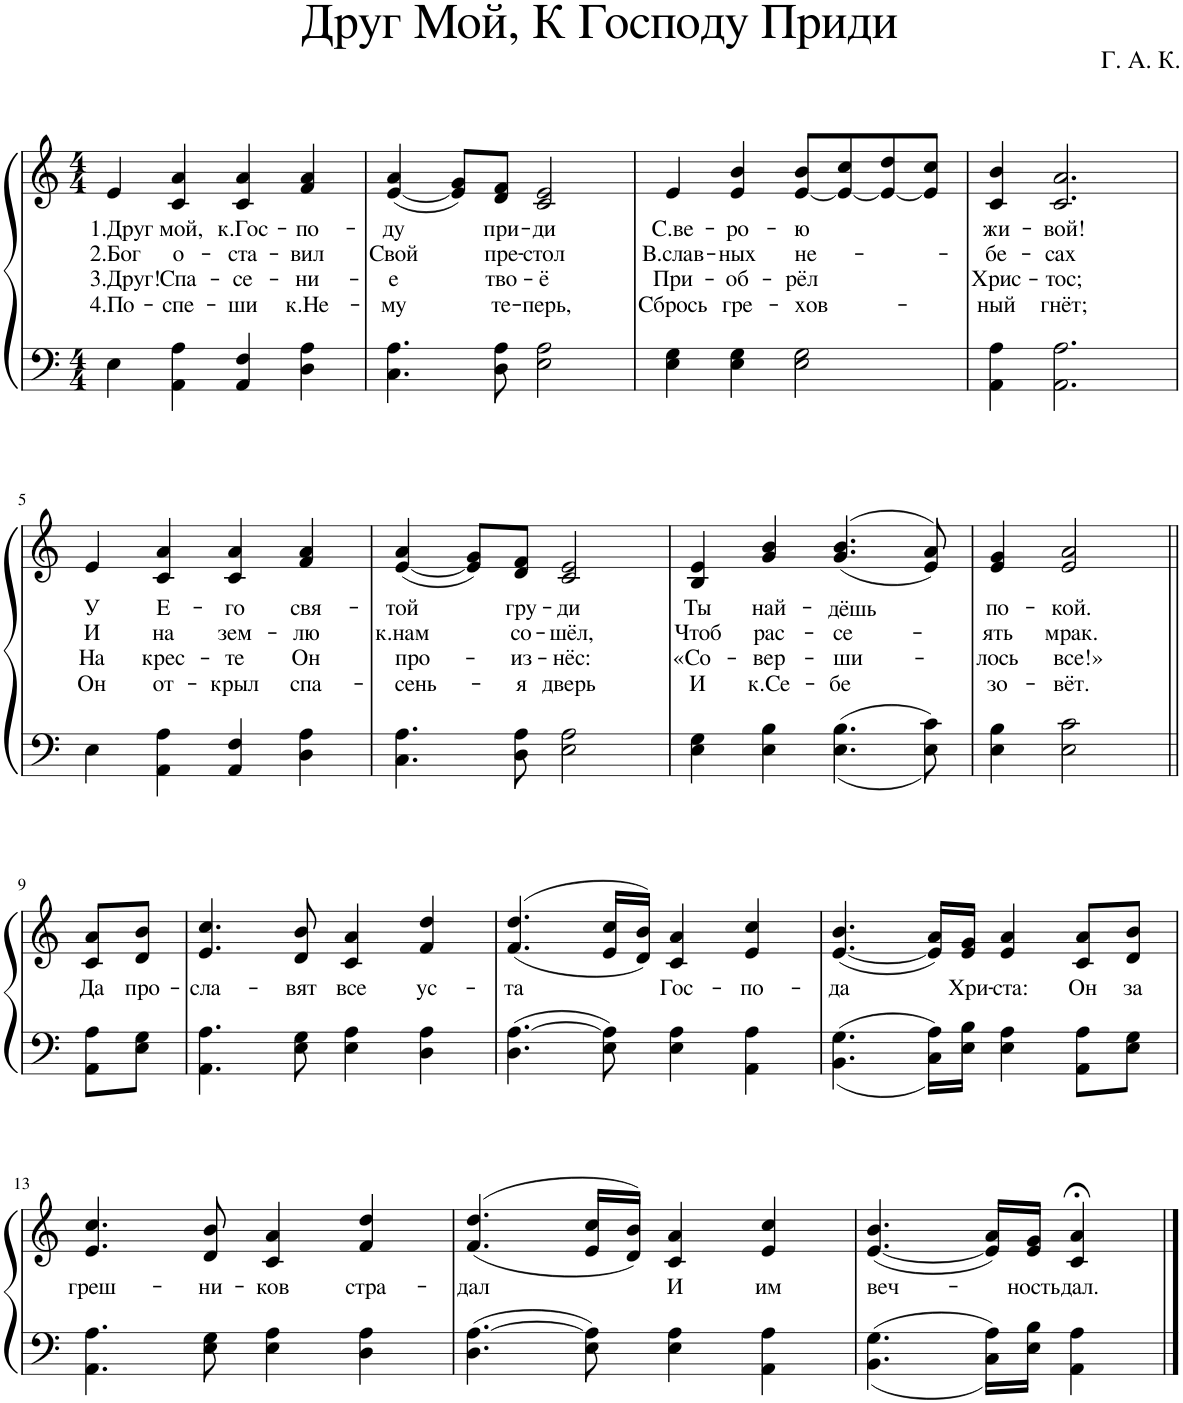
**kern	**kern	**text	**text	**text	**text
*part1	*part1	*part1	*part1	*part1	*part1
*staff2	*staff1	*staff1	*staff1	*staff1	*staff1
*I"Piano	*	*	*	*	*
*I'Pno.	*	*	*	*	*
*clefF4	*clefG2	*	*	*	*
*k[]	*k[]	*	*	*	*
*M4/4	*M4/4	*	*	*	*
=1	=1	=1	=1	=1	=1
!	!	!LO:LY:b	!LO:LY:b	!LO:LY:b	!LO:LY:b
4E\	4e/	1.Друг	2.Бог	3.Друг!	4.По-
!	!	!LO:LY:b	!LO:LY:b	!LO:LY:b	!LO:LY:b
4AA\ 4A\	4c/ 4a/	мой,	о-	Спа-	-спе-
!	!	!LO:LY:b	!LO:LY:b	!LO:LY:b	!LO:LY:b
4AA/ 4F/	4c/ 4a/	к.Гос-	-ста-	-се-	-ши
!	!	!LO:LY:b	!LO:LY:b	!LO:LY:b	!LO:LY:b
4D\ 4A\	4f/ 4a/	-по-	-вил	-ни-	к.Не-
=2	=2	=2	=2	=2	=2
!	!	!LO:LY:b	!LO:LY:b	!LO:LY:b	!LO:LY:b
4.C\ 4.A\	([4e/ 4a/	-ду	Свой	-е	-му
.	8e/] 8g/L)	.	.	.	.
!	!	!LO:LY:b	!LO:LY:b	!LO:LY:b	!LO:LY:b
8D\ 8A\	8d/ 8f/J	при-	пре-	тво-	те-
!	!	!LO:LY:b	!LO:LY:b	!LO:LY:b	!LO:LY:b
2E\ 2A\	2c/ 2e/	-ди	-стол	-ё	-перь,
=3	=3	=3	=3	=3	=3
!	!	!LO:LY:b	!LO:LY:b	!LO:LY:b	!LO:LY:b
4E\ 4G\	4e/	С.ве-	В.слав-	При-	Сбрось
!	!	!LO:LY:b	!LO:LY:b	!LO:LY:b	!LO:LY:b
4E\ 4G\	4e/ 4b/	-ро-	-ных	-об-	гре-
!	!	!LO:LY:b	!LO:LY:b	!LO:LY:b	!LO:LY:b
2E\ 2G\	[8e/ 8b/L	-ю	не-	-рёл	-хов-
.	8e/_ 8cc/	.	.	.	.
.	8e/_ 8dd/	.	.	.	.
.	8e/] 8cc/J	.	.	.	.
=4	=4	=4	=4	=4	=4
!	!	!LO:LY:b	!LO:LY:b	!LO:LY:b	!LO:LY:b
4AA\ 4A\	4c/ 4b/	жи-	-бе-	Хрис-	-ный
!	!	!LO:LY:b	!LO:LY:b	!LO:LY:b	!LO:LY:b
2.AA\ 2.A\	2.c/ 2.a/	-вой!	-сах	-тос;	гнёт;
!!LO:LB:g=z
=5	=5	=5	=5	=5	=5
!	!	!LO:LY:b	!LO:LY:b	!LO:LY:b	!LO:LY:b
4E\	4e/	У	И	На	Он
!	!	!LO:LY:b	!LO:LY:b	!LO:LY:b	!LO:LY:b
4AA\ 4A\	4c/ 4a/	Е-	на	крес-	от-
!	!	!LO:LY:b	!LO:LY:b	!LO:LY:b	!LO:LY:b
4AA/ 4F/	4c/ 4a/	-го	зем-	-те	-крыл
!	!	!LO:LY:b	!LO:LY:b	!LO:LY:b	!LO:LY:b
4D\ 4A\	4f/ 4a/	свя-	-лю	Он	спа-
=6	=6	=6	=6	=6	=6
!	!	!LO:LY:b	!LO:LY:b	!LO:LY:b	!LO:LY:b
4.C\ 4.A\	([4e/ 4a/	-той	к.нам	про-	-сень-
.	8e/] 8g/L)	.	.	.	.
!	!	!LO:LY:b	!LO:LY:b	!LO:LY:b	!LO:LY:b
8D\ 8A\	8d/ 8f/J	гру-	со-	-из-	-я
!	!	!LO:LY:b	!LO:LY:b	!LO:LY:b	!LO:LY:b
2E\ 2A\	2c/ 2e/	-ди	-шёл,	-нёс:	дверь
=7	=7	=7	=7	=7	=7
!	!	!LO:LY:b	!LO:LY:b	!LO:LY:b	!LO:LY:b
4E\ 4G\	4B/ 4e/	Ты	Чтоб	«Со-	И
!	!	!LO:LY:b	!LO:LY:b	!LO:LY:b	!LO:LY:b
4E\ 4B\	4g/ 4b/	най-	рас-	-вер-	к.Се-
!	!	!LO:LY:b	!LO:LY:b	!LO:LY:b	!LO:LY:b
4.E\ 4.B\	(>(4.g/ 4.b/	-дёшь	-се-	-ши-	-бе
8E\ 8c\	8e/ 8a/))	.	.	.	.
=8	=8	=8	=8	=8	=8
!	!	!LO:LY:b	!LO:LY:b	!LO:LY:b	!LO:LY:b
4E\ 4B\	4e/ 4g/	по-	-ять	-лось	зо-
!	!	!LO:LY:b	!LO:LY:b	!LO:LY:b	!LO:LY:b
2E\ 2c\	2e/ 2a/	-кой.	мрак.	все!»	-вёт.
!!LO:LB:g=z
=9||	=9||	=9||	=9||	=9||	=9||
!	!	!LO:LY:b	!	!	!
8AA\ 8A\L	8c/ 8a/L	Да	.	.	.
!	!	!LO:LY:b	!	!	!
8E\ 8G\J	8d/ 8b/J	про-	.	.	.
=10	=10	=10	=10	=10	=10
!	!	!LO:LY:b	!	!	!
4.AA\ 4.A\	4.e/ 4.cc/	-сла-	.	.	.
!	!	!LO:LY:b	!	!	!
8E\ 8G\	8d/ 8b/	-вят	.	.	.
!	!	!LO:LY:b	!	!	!
4E\ 4A\	4c/ 4a/	все	.	.	.
!	!	!LO:LY:b	!	!	!
4D\ 4A\	4f/ 4dd/	ус-	.	.	.
=11	=11	=11	=11	=11	=11
!	!	!LO:LY:b	!	!	!
4.D\ [4.A\	(<(>4.f/ 4.dd/	-та	.	.	.
8E\ 8A\]	16e/ 16cc/LL	.	.	.	.
.	16d/ 16b/JJ))	.	.	.	.
!	!	!LO:LY:b	!	!	!
4E\ 4A\	4c/ 4a/	Гос-	.	.	.
!	!	!LO:LY:b	!	!	!
4AA\ 4A\	4e/ 4cc/	-по-	.	.	.
=12	=12	=12	=12	=12	=12
!	!	!LO:LY:b	!	!	!
4.BB\ 4.G\	([4.e/ 4.b/	-да	.	.	.
16C\ 16A\LL	16e/] 16a/LL)	.	.	.	.
!	!	!LO:LY:b	!	!	!
16E\ 16B\JJ	16e/ 16g/JJ	Хри-	.	.	.
!	!	!LO:LY:b	!	!	!
4E\ 4A\	4e/ 4a/	-ста:	.	.	.
!	!	!LO:LY:b	!	!	!
8AA\ 8A\L	8c/ 8a/L	Он	.	.	.
!	!	!LO:LY:b	!	!	!
8E\ 8G\J	8d/ 8b/J	за	.	.	.
!!LO:LB:g=z
=13	=13	=13	=13	=13	=13
!	!	!LO:LY:b	!	!	!
4.AA\ 4.A\	4.e/ 4.cc/	греш-	.	.	.
!	!	!LO:LY:b	!	!	!
8E\ 8G\	8d/ 8b/	-ни-	.	.	.
!	!	!LO:LY:b	!	!	!
4E\ 4A\	4c/ 4a/	-ков	.	.	.
!	!	!LO:LY:b	!	!	!
4D\ 4A\	4f/ 4dd/	стра-	.	.	.
=14	=14	=14	=14	=14	=14
!	!	!LO:LY:b	!	!	!
4.D\ [4.A\	(<(>4.f/ 4.dd/	-дал	.	.	.
8E\ 8A\]	16e/ 16cc/LL	.	.	.	.
.	16d/ 16b/JJ))	.	.	.	.
!	!	!LO:LY:b	!	!	!
4E\ 4A\	4c/ 4a/	И	.	.	.
!	!	!LO:LY:b	!	!	!
4AA\ 4A\	4e/ 4cc/	им	.	.	.
=15	=15	=15	=15	=15	=15
!	!	!LO:LY:b	!	!	!
4.BB\ 4.G\	([4.e/ 4.b/	веч-	.	.	.
16C\ 16A\LL	16e/] 16a/LL)	.	.	.	.
!	!	!LO:LY:b	!	!	!
16E\ 16B\JJ	16e/ 16g/JJ	ность	.	.	.
!	!	!LO:LY:b	!	!	!
4AA\ 4A\	4c/;< 4a/;<	дал.	.	.	.
==	==	==	==	==	==
*-	*-	*-	*-	*-	*-
